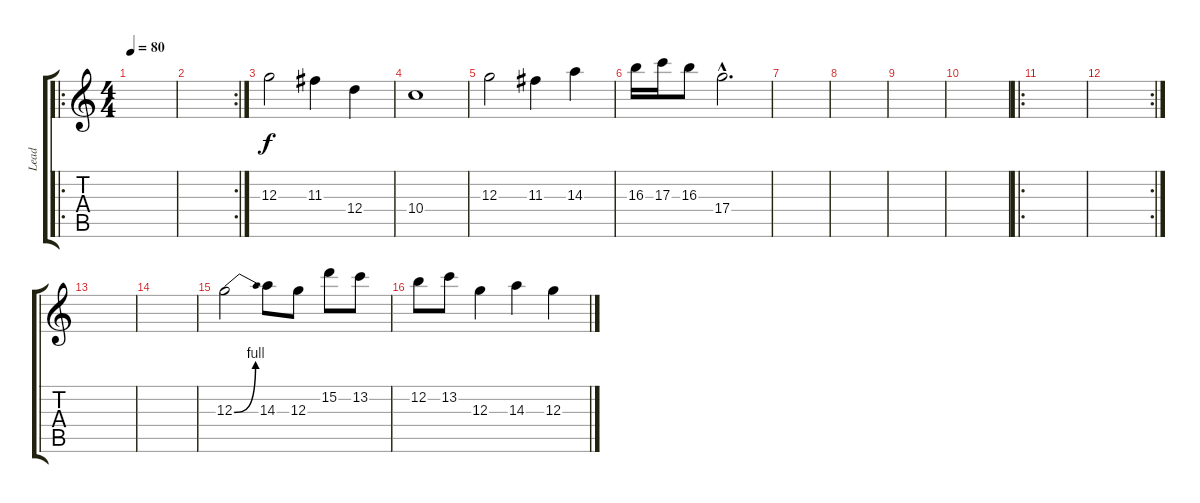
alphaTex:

\track ("Lead" "Lead") {instrument distortionguitar}
\staff {score tabs}
\tuning (E4 B3 G3 D3 A2 E2) {hide}
\ro
\ts (4 4)
\tempo 80
\clef g2
\ks c
|
\rc 2
|
12.3.2 11.3.4 12.4.4 |
10.4.1 |
12.3.2 11.3.4 14.3.4 |
16.3.16 17.3.16 16.3.8 17.4{hac}.2{d} |
|
|
|
|
\ro
|
\rc 2
|
|
|
12.3{be (bend 0 0 60 4)}.2 14.3.8 12.3.8 15.2.8 13.2.8 |
12.2.8 13.2.8 12.3.4 14.3.4 12.3.4
